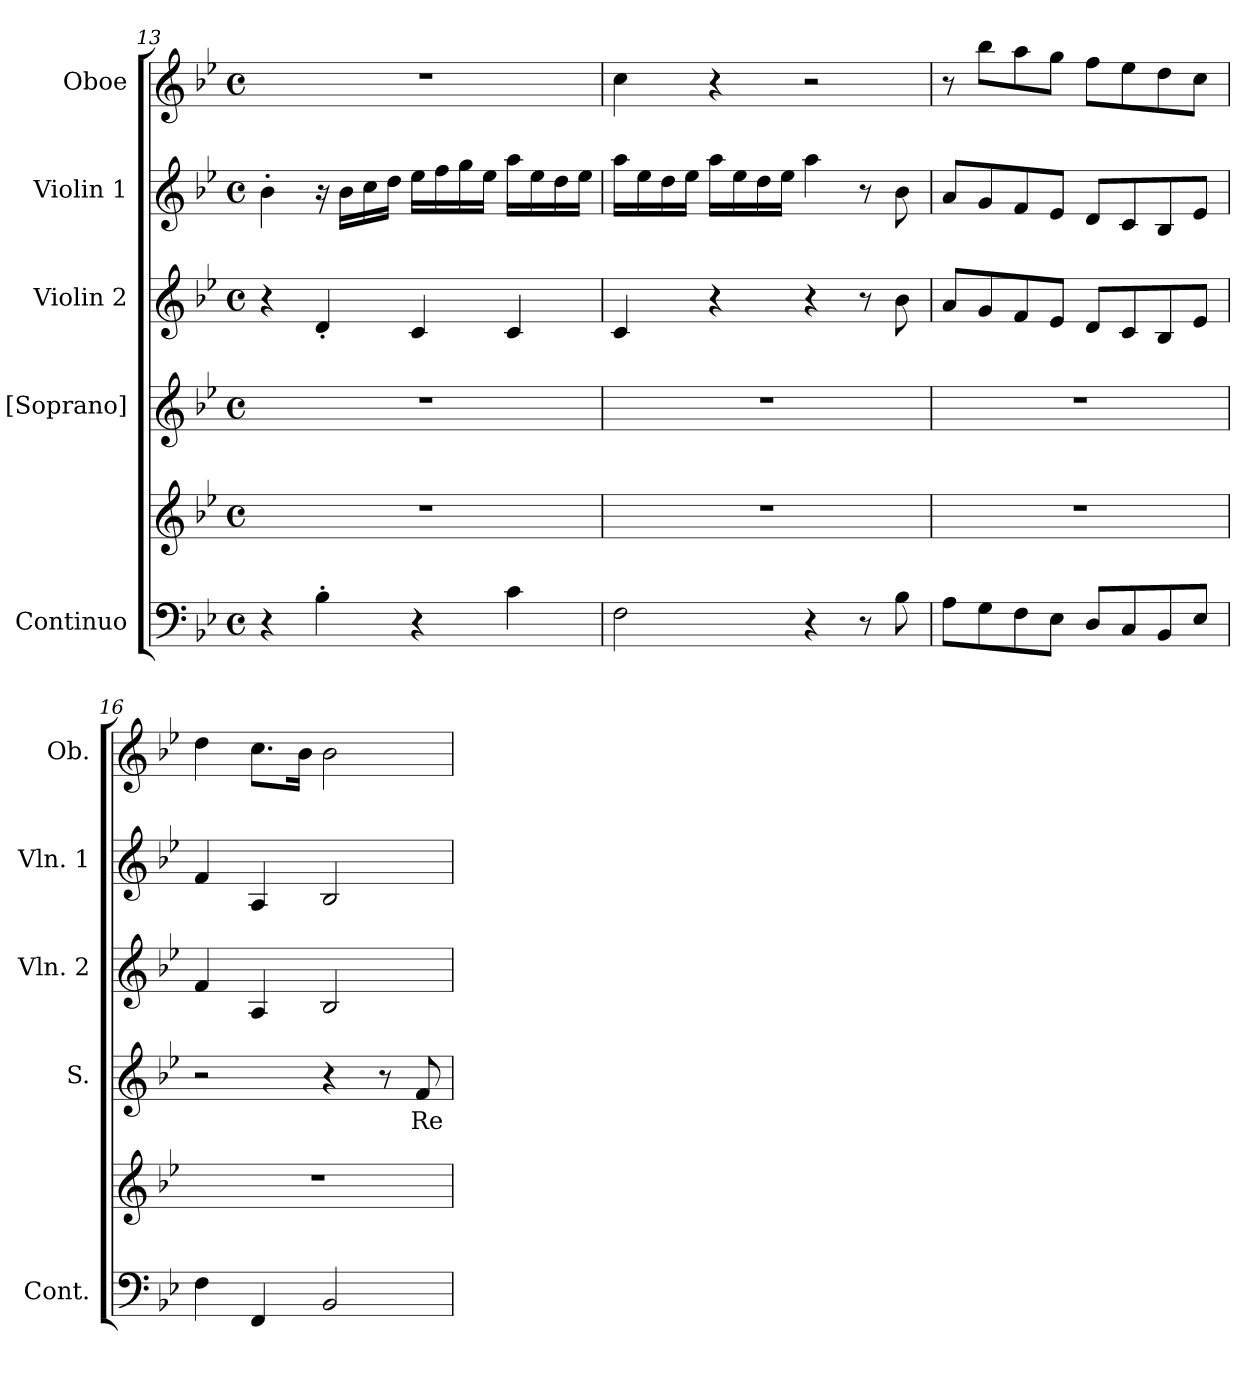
**kern	**kern	**kern	**text	**kern	**kern	**kern
*part5	*part5	*part4	*part4	*part3	*part2	*part1
*staff6	*staff5	*staff4	*staff4	*staff3	*staff2	*staff1
*I"Continuo	*	*I"[Soprano]	*	*I"Violin 2	*I"Violin 1	*I"Oboe
*I'Cont.	*	*I'S.	*	*I'Vln. 2	*I'Vln. 1	*I'Ob.
*clefF4	*clefG2	*clefG2	*	*clefG2	*clefG2	*clefG2
*k[b-e-]	*k[b-e-]	*k[b-e-]	*	*k[b-e-]	*k[b-e-]	*k[b-e-]
*B-:	*B-:	*B-:	*	*B-:	*B-:	*B-:
*M4/4	*M4/4	*M4/4	*	*M4/4	*M4/4	*M4/4
*met(c)	*met(c)	*met(c)	*	*met(c)	*met(c)	*met(c)
=13	=13	=13	=13	=13	=13	=13
4r	1r	1r	.	4r	4b-'i\	1r
4B-'i\	.	.	.	4d'i/	16r	.
.	.	.	.	.	16b-i\LL	.
.	.	.	.	.	16cci\	.
.	.	.	.	.	16ddi\JJ	.
4r	.	.	.	4ci/	16ee-i\LL	.
.	.	.	.	.	16ffi\	.
.	.	.	.	.	16ggi\	.
.	.	.	.	.	16ee-i\JJ	.
4ci\	.	.	.	4ci/	16aai\LL	.
.	.	.	.	.	16ee-i\	.
.	.	.	.	.	16ddi\	.
.	.	.	.	.	16ee-i\JJ	.
=14	=14	=14	=14	=14	=14	=14
2Fi\	1r	1r	.	4ci/	16aai\LL	4cci\
.	.	.	.	.	16ee-i\	.
.	.	.	.	.	16ddi\	.
.	.	.	.	.	16ee-i\JJ	.
.	.	.	.	4r	16aai\LL	4r
.	.	.	.	.	16ee-i\	.
.	.	.	.	.	16ddi\	.
.	.	.	.	.	16ee-i\JJ	.
4r	.	.	.	4r	4aai\	2r
8r	.	.	.	8r	8r	.
8B-i\	.	.	.	8b-i\	8b-i\	.
=15	=15	=15	=15	=15	=15	=15
8Ai\L	1r	1r	.	8ai/L	8ai/L	8r
8Gi\	.	.	.	8gi/	8gi/	8bb-i\L
8Fi\	.	.	.	8fi/	8fi/	8aai\
8E-i\J	.	.	.	8e-i/J	8e-i/J	8ggi\J
8Di/L	.	.	.	8di/L	8di/L	8ffi\L
8Ci/	.	.	.	8ci/	8ci/	8ee-i\
8BB-i/	.	.	.	8B-i/	8B-i/	8ddi\
8E-i/J	.	.	.	8e-i/J	8e-i/J	8cci\J
!!LO:LB:g=z
=16	=16	=16	=16	=16	=16	=16
4Fi\	1r	2r	.	4fi/	4fi/	4ddi\
4FFi/	.	.	.	4Ai/	4Ai/	8.cci\L
.	.	.	.	.	.	16b-i\Jk
2BB-i/	.	4r	.	2B-i/	2B-i/	2b-i\
.	.	8r	.	.	.	.
!	!	!	!LO:LY:b:color=#000000	!	!	!
.	.	8fi/	Re-	.	.	.
=	=	=	=	=	=	=
*-	*-	*-	*-	*-	*-	*-
